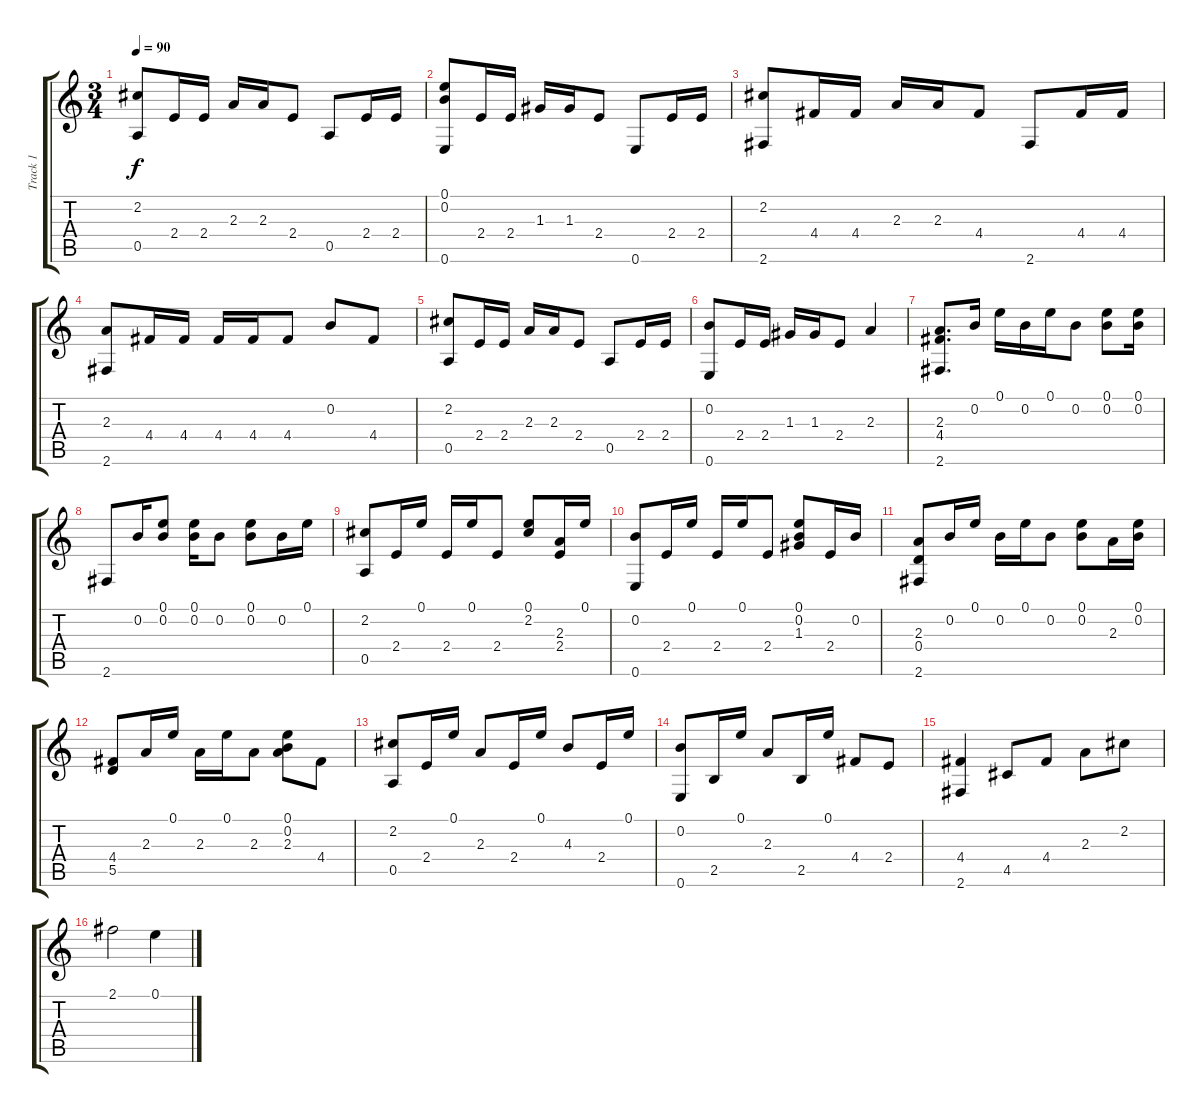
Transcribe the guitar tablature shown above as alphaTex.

\track ("Track 1" "Track 1") {instrument acousticguitarsteel}
\staff {score tabs}
\tuning (E4 B3 G3 D3 A2 E2) {hide}
\ts (3 4)
\tempo 90
\clef g2
\ks c
(2.2 0.5).8{dy f} 2.4.16 2.4.16 2.3.16 2.3.16 2.4.8 0.5.8 2.4.16 2.4.16 |
(0.1 0.2 0.6).8 2.4.16 2.4.16 1.3.16 1.3.16 2.4.8 0.6.8 2.4.16 2.4.16 |
(2.2 2.6).8 4.4.16 4.4.16 2.3.16 2.3.16 4.4.8 2.6.8 4.4.16 4.4.16 |
(2.3 2.6).8 4.4.16 4.4.16 4.4.16 4.4.16 4.4.8 0.2.8 4.4.8 |
(2.2 0.5).8 2.4.16 2.4.16 2.3.16 2.3.16 2.4.8 0.5.8 2.4.16 2.4.16 |
(0.2 0.6).8 2.4.16 2.4.16 1.3.16 1.3.16 2.4.8 2.3.4 |
(2.3 4.4 2.6).8{d} 0.2.16 0.1.16 0.2.16 0.1.16 0.2.8 (0.1 0.2).8 (0.1 0.2).16 |
2.6.8 0.2.16 (0.1 0.2).8 (0.1 0.2).16 0.2.8 (0.1 0.2).8 0.2.16 0.1.16 |
(2.2 0.5).8 2.4.16 0.1.16 2.4.16 0.1.16 2.4.8 (0.1 2.2).8 (2.3 2.4).16 0.1.16 |
(0.2 0.6).8 2.4.16 0.1.16 2.4.16 0.1.16 2.4.8 (0.1 0.2 1.3).8 2.4.16 0.2.16 |
(2.3 0.4 2.6).8 0.2.16 0.1.16 0.2.16 0.1.16 0.2.8 (0.1 0.2).8 2.3.16 (0.1 0.2).16 |
(4.4 5.5).8 2.3.16 0.1.16 2.3.16 0.1.16 2.3.8 (0.1 0.2 2.3).8 4.4.8 |
(2.2 0.5).8 2.4.16 0.1.16 2.3.8 2.4.16 0.1.16 4.3.8 2.4.16 0.1.16 |
(0.2 0.6).8 2.5.16 0.1.16 2.3.8 2.5.16 0.1.16 4.4.8 2.4.8 |
(4.4 2.6).4 4.5.8 4.4.8 2.3.8 2.2.8 |
2.1.2 0.1.4
